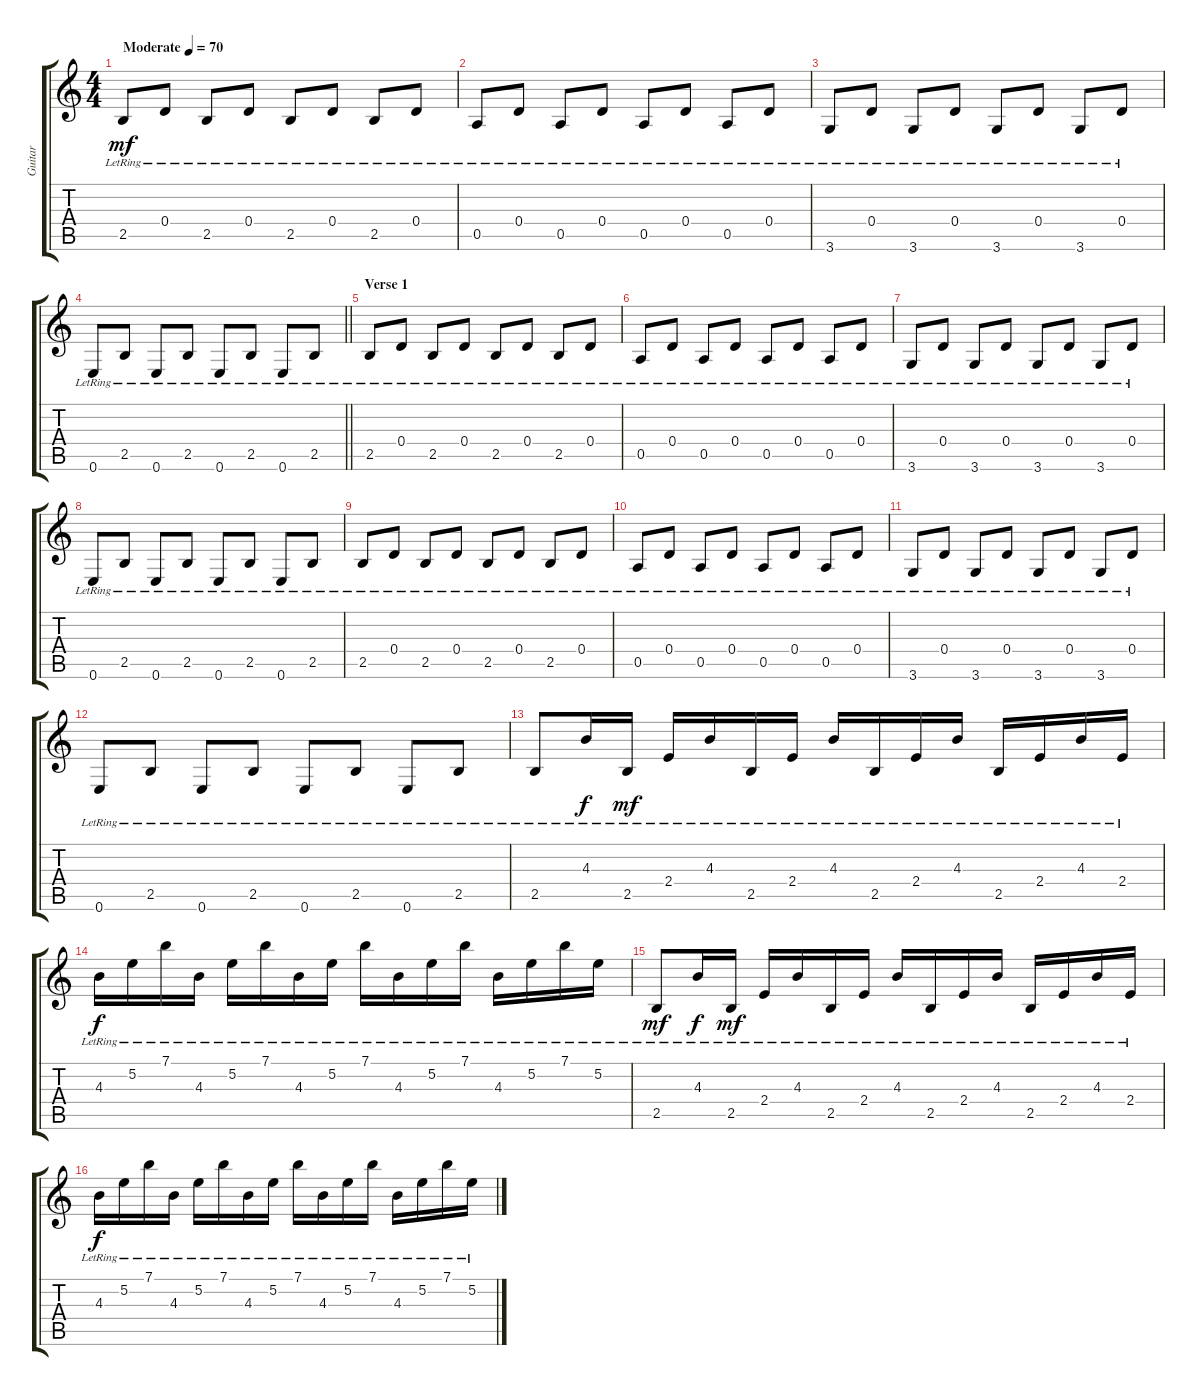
\track ("Guitar" "Guitar") {instrument acousticguitarsteel}
\staff {score tabs}
\tuning (E4 B3 G3 D3 A2 E2) {hide}
\ts (4 4)
\tempo (70 "Moderate")
\clef g2
\ks c
2.5{lr}.8{dy mf instrument acousticguitarsteel} 0.4{lr}.8 2.5{lr}.8 0.4{lr}.8 2.5{lr}.8 0.4{lr}.8 2.5{lr}.8 0.4{lr}.8 |
0.5{lr}.8 0.4{lr}.8 0.5{lr}.8 0.4{lr}.8 0.5{lr}.8 0.4{lr}.8 0.5{lr}.8 0.4{lr}.8 |
3.6{lr}.8 0.4{lr}.8 3.6{lr}.8 0.4{lr}.8 3.6{lr}.8 0.4{lr}.8 3.6{lr}.8 0.4{lr}.8 |
\barLineRight lightlight
0.6{lr}.8 2.5{lr}.8 0.6{lr}.8 2.5{lr}.8 0.6{lr}.8 2.5{lr}.8 0.6{lr}.8 2.5{lr}.8 |
\section ("" "Verse 1")
2.5{lr}.8 0.4{lr}.8 2.5{lr}.8 0.4{lr}.8 2.5{lr}.8 0.4{lr}.8 2.5{lr}.8 0.4{lr}.8 |
0.5{lr}.8 0.4{lr}.8 0.5{lr}.8 0.4{lr}.8 0.5{lr}.8 0.4{lr}.8 0.5{lr}.8 0.4{lr}.8 |
3.6{lr}.8 0.4{lr}.8 3.6{lr}.8 0.4{lr}.8 3.6{lr}.8 0.4{lr}.8 3.6{lr}.8 0.4{lr}.8 |
0.6{lr}.8 2.5{lr}.8 0.6{lr}.8 2.5{lr}.8 0.6{lr}.8 2.5{lr}.8 0.6{lr}.8 2.5{lr}.8 |
2.5{lr}.8 0.4{lr}.8 2.5{lr}.8 0.4{lr}.8 2.5{lr}.8 0.4{lr}.8 2.5{lr}.8 0.4{lr}.8 |
0.5{lr}.8 0.4{lr}.8 0.5{lr}.8 0.4{lr}.8 0.5{lr}.8 0.4{lr}.8 0.5{lr}.8 0.4{lr}.8 |
3.6{lr}.8 0.4{lr}.8 3.6{lr}.8 0.4{lr}.8 3.6{lr}.8 0.4{lr}.8 3.6{lr}.8 0.4{lr}.8 |
0.6{lr}.8 2.5{lr}.8 0.6{lr}.8 2.5{lr}.8 0.6{lr}.8 2.5{lr}.8 0.6{lr}.8 2.5{lr}.8 |
2.5{lr}.8 4.3{lr}.16{dy f} 2.5{lr}.16{dy mf} 2.4{lr}.16 4.3{lr}.16 2.5{lr}.16 2.4{lr}.16 4.3{lr}.16 2.5{lr}.16 2.4{lr}.16 4.3{lr}.16 2.5{lr}.16 2.4{lr}.16 4.3{lr}.16 2.4{lr}.16 |
4.3{lr}.16{dy f} 5.2{lr}.16 7.1{lr}.16 4.3{lr}.16 5.2{lr}.16 7.1{lr}.16 4.3{lr}.16 5.2{lr}.16 7.1{lr}.16 4.3{lr}.16 5.2{lr}.16 7.1{lr}.16 4.3{lr}.16 5.2{lr}.16 7.1{lr}.16 5.2{lr}.16 |
2.5{lr}.8{dy mf} 4.3{lr}.16{dy f} 2.5{lr}.16{dy mf} 2.4{lr}.16 4.3{lr}.16 2.5{lr}.16 2.4{lr}.16 4.3{lr}.16 2.5{lr}.16 2.4{lr}.16 4.3{lr}.16 2.5{lr}.16 2.4{lr}.16 4.3{lr}.16 2.4{lr}.16 |
4.3{lr}.16{dy f} 5.2{lr}.16 7.1{lr}.16 4.3{lr}.16 5.2{lr}.16 7.1{lr}.16 4.3{lr}.16 5.2{lr}.16 7.1{lr}.16 4.3{lr}.16 5.2{lr}.16 7.1{lr}.16 4.3{lr}.16 5.2{lr}.16 7.1{lr}.16 5.2{lr}.16
